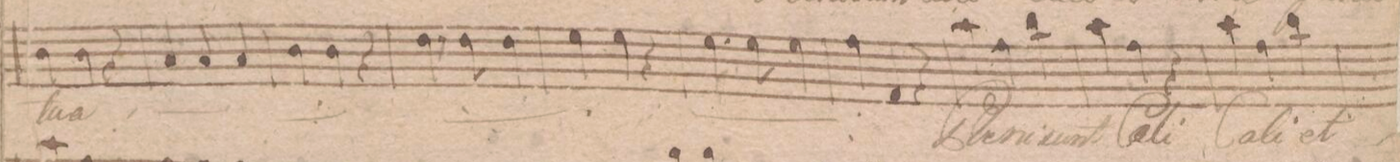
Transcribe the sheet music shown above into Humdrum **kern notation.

**kern	**text	**dynam
*I"Baſso.	*	*
*clefF4	*	*
*k[f#c#]	*	*
*M3/4	*	*
4D\	tu-	.
4D\	-a	.
4r	.	.
=31	=31	=31
*	*ij	*
4C#/	glo-	.
4C#/	-ri-	.
4C#/	-a	.
=32	=32	=32
4D\	tu-	.
4D\	-a	.
4r	.	.
=33	=33	=33
4.F#\	glo-	.
8F#\	-ri-	.
4F#\	-a	.
=34	=34	=34
4G\	tu-	.
4G\	-a	.
4r	.	.
=35	=35	=35
4.G\	glo-	.
8G\	-ri-	.
4G\	-a	.
=36	=36	=36
4A\	tu-	.
4AA/	-a	.
*	*Xij	*
4r	.	.
=37	=37	=37
4c#\	Ple-	.
4A\	-ni	.
4d\	sunt	.
=38	=38	=38
4c#\	Coe-	.
4A\	-li	.
4r	.	.
=39	=39	=39
4c#\	Coe-	.
4A\	-li	.
4d\	et	.
=40	=40	=40
*-	*-	*-
